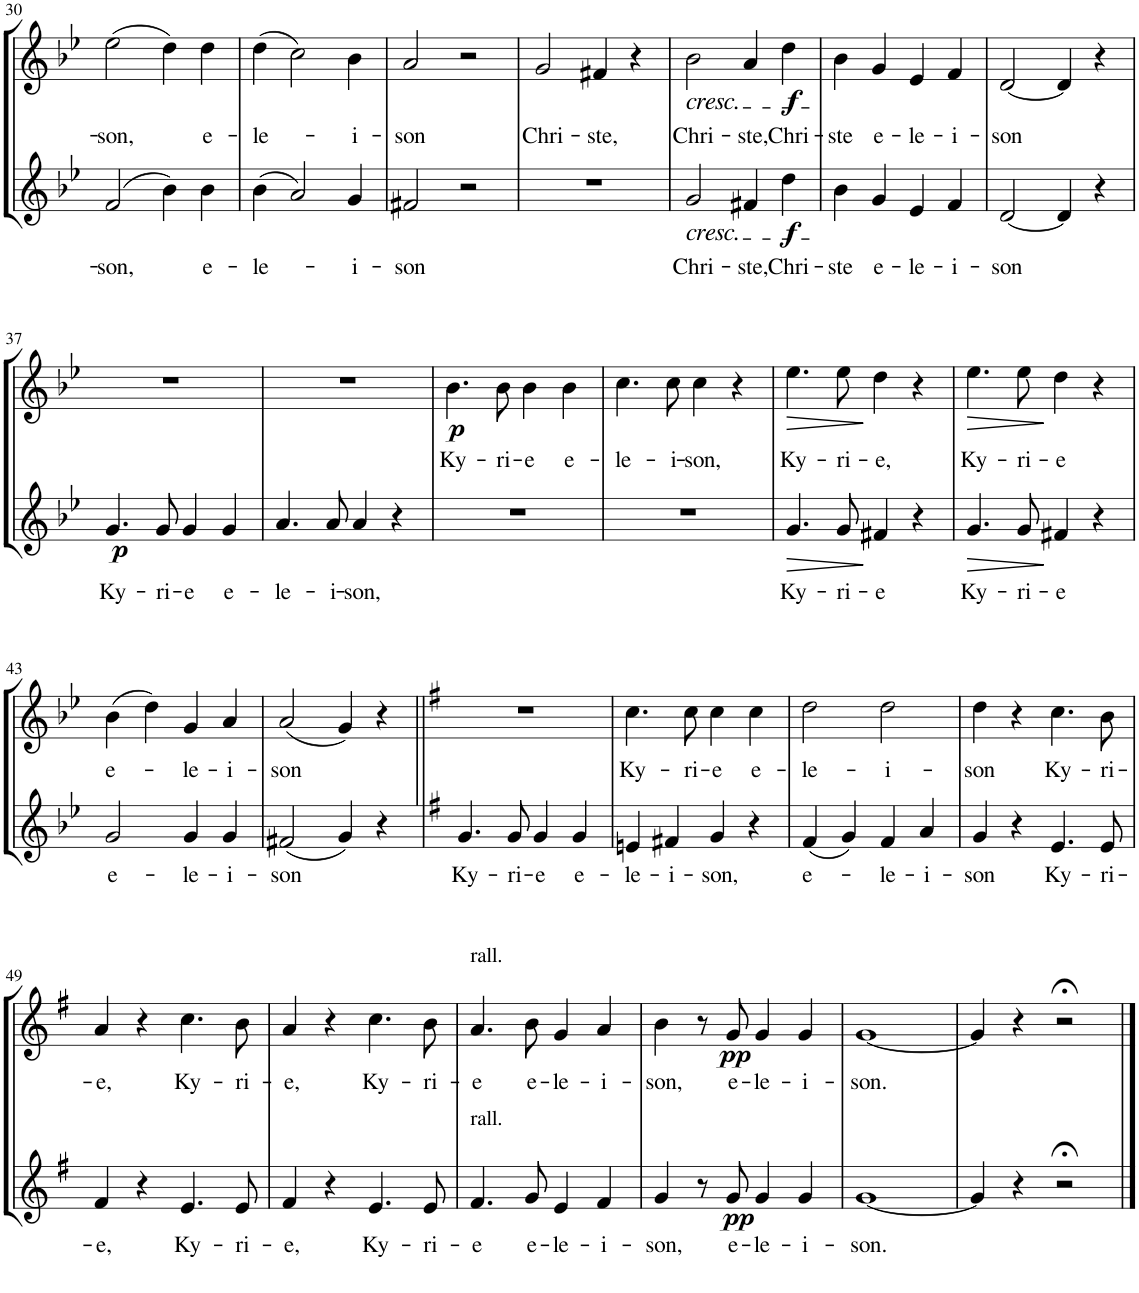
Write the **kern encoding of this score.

**kern	**text	**dynam	**kern	**text	**dynam
*part2	*part2	*part2	*part1	*part1	*part1
*staff2	*staff2	*staff2	*staff1	*staff1	*staff1
*I"II voce	*	*	*I"I voce	*	*
!!LO:PB:g=z
*clefG2	*	*	*clefG2	*	*
*k[b-e-]	*	*	*k[b-e-]	*	*
*B-:	*	*	*B-:	*	*
*M4/4	*	*	*M4/4	*	*
*met(c)	*	*	*met(c)	*	*
=30	=30	=30	=30	=30	=30
!	!LO:LY:b	!	!	!LO:LY:b	!
(2f/	-son,	.	(2ee-\	-son,	.
4b-\)	.	.	4dd\)	.	.
!	!LO:LY:b	!	!	!LO:LY:b	!
4b-\	e-	.	4dd\	e-	.
=31	=31	=31	=31	=31	=31
!	!LO:LY:b	!	!	!LO:LY:b	!
(4b-\	-le-	.	(4dd\	-le-	.
2a/)	.	.	2cc\)	.	.
!	!LO:LY:b	!	!	!LO:LY:b	!
4g/	-i-	.	4b-\	-i-	.
=32	=32	=32	=32	=32	=32
!	!LO:LY:b	!	!	!LO:LY:b	!
2f#X/	-son	.	2a/	-son	.
2r	.	.	2r	.	.
=33	=33	=33	=33	=33	=33
!	!	!	!	!LO:LY:b	!
1r	.	.	2g/	Chri-	.
!	!	!	!	!LO:LY:b	!
.	.	.	4f#X/	-ste,	.
.	.	.	4r	.	.
=34	=34	=34	=34	=34	=34
!	!	!	!LO:TX:b:i:t=cresc.	!	!
!LO:TX:b:i:t=cresc.	!	!	!	!	!
!	!LO:LY:b	!	!	!LO:LY:b	!
2g/	Chri-	.	2b-\	Chri-	.
!	!LO:LY:b	!	!	!LO:LY:b	!
4f#X/	-ste,	.	4a/	-ste,	.
!	!LO:LY:b	!LO:DY:b	!	!LO:LY:b	!LO:DY:b
4dd\	Chri-	f	4dd\	Chri-	f
=35	=35	=35	=35	=35	=35
!	!LO:LY:b	!	!	!LO:LY:b	!
4b-\	-ste	.	4b-\	-ste	.
!	!LO:LY:b	!	!	!LO:LY:b	!
4g/	e-	.	4g/	e-	.
!	!LO:LY:b	!	!	!LO:LY:b	!
4e-/	-le-	.	4e-/	-le-	.
!	!LO:LY:b	!	!	!LO:LY:b	!
4f/	-i-	.	4f/	-i-	.
=36	=36	=36	=36	=36	=36
!	!LO:LY:b	!	!	!LO:LY:b	!
[2d/	-son	.	[2d/	-son	.
4d/]	.	.	4d/]	.	.
4r	.	.	4r	.	.
!!LO:LB:g=z
=37	=37	=37	=37	=37	=37
!	!LO:LY:b	!LO:DY:b	!	!	!
4.g/	Ky-	p	1r	.	.
!	!LO:LY:b	!	!	!	!
8g/	-ri-	.	.	.	.
!	!LO:LY:b	!	!	!	!
4g/	-e	.	.	.	.
!	!LO:LY:b	!	!	!	!
4g/	e-	.	.	.	.
=38	=38	=38	=38	=38	=38
!	!LO:LY:b	!	!	!	!
4.a/	-le-	.	1r	.	.
!	!LO:LY:b	!	!	!	!
8a/	-i-	.	.	.	.
!	!LO:LY:b	!	!	!	!
4a/	-son,	.	.	.	.
4r	.	.	.	.	.
=39	=39	=39	=39	=39	=39
!	!	!	!	!LO:LY:b	!LO:DY:b
1r	.	.	4.b-\	Ky-	p
!	!	!	!	!LO:LY:b	!
.	.	.	8b-\	-ri-	.
!	!	!	!	!LO:LY:b	!
.	.	.	4b-\	-e	.
!	!	!	!	!LO:LY:b	!
.	.	.	4b-\	e-	.
=40	=40	=40	=40	=40	=40
!	!	!	!	!LO:LY:b	!
1r	.	.	4.cc\	-le-	.
!	!	!	!	!LO:LY:b	!
.	.	.	8cc\	-i-	.
!	!	!	!	!LO:LY:b	!
.	.	.	4cc\	-son,	.
.	.	.	4r	.	.
=41	=41	=41	=41	=41	=41
!	!LO:LY:b	!LO:HP:b	!	!LO:LY:b	!LO:HP:b
4.g/	Ky-	>	4.ee-\	Ky-	>
!	!LO:LY:b	!	!	!LO:LY:b	!
8g/	-ri-	.	8ee-\	-ri-	.
!	!LO:LY:b	!	!	!LO:LY:b	!
4f#X/	-e	]	4dd\	-e,	]
4r	.	.	4r	.	.
=42	=42	=42	=42	=42	=42
!	!LO:LY:b	!LO:HP:b	!	!LO:LY:b	!LO:HP:b
4.g/	Ky-	>	4.ee-\	Ky-	>
!	!LO:LY:b	!	!	!LO:LY:b	!
8g/	-ri-	.	8ee-\	-ri-	.
!	!LO:LY:b	!	!	!LO:LY:b	!
4f#X/	-e	]	4dd\	-e	]
4r	.	.	4r	.	.
!!LO:LB:g=z
=43	=43	=43	=43	=43	=43
!	!LO:LY:b	!	!	!LO:LY:b	!
2g/	e-	.	(4b-\	e-	.
.	.	.	4dd\)	.	.
!	!LO:LY:b	!	!	!LO:LY:b	!
4g/	-le-	.	4g/	-le-	.
!	!LO:LY:b	!	!	!LO:LY:b	!
4g/	-i-	.	4a/	-i-	.
=44	=44	=44	=44	=44	=44
!	!LO:LY:b	!	!	!LO:LY:b	!
(2f#X/	-son	.	(2a/	-son	.
4g/)	.	.	4g/)	.	.
4r	.	.	4r	.	.
=45||	=45||	=45||	=45||	=45||	=45||
*k[f#]	*	*	*k[f#]	*	*
*G:	*	*	*G:	*	*
!	!LO:LY:b	!	!	!	!
4.g/	Ky-	.	1r	.	.
!	!LO:LY:b	!	!	!	!
8g/	-ri-	.	.	.	.
!	!LO:LY:b	!	!	!	!
4g/	-e	.	.	.	.
!	!LO:LY:b	!	!	!	!
4g/	e-	.	.	.	.
=46	=46	=46	=46	=46	=46
!	!LO:LY:b	!	!	!LO:LY:b	!
4en/	-le-	.	4.cc\	Ky-	.
!	!LO:LY:b	!	!	!	!
4f#X/	-i-	.	.	.	.
!	!	!	!	!LO:LY:b	!
.	.	.	8cc\	-ri-	.
!	!LO:LY:b	!	!	!LO:LY:b	!
4g/	-son,	.	4cc\	-e	.
!	!	!	!	!LO:LY:b	!
4r	.	.	4cc\	e-	.
=47	=47	=47	=47	=47	=47
!	!LO:LY:b	!	!	!LO:LY:b	!
(4f#/	e-	.	2dd\	-le-	.
4g/)	.	.	.	.	.
!	!LO:LY:b	!	!	!LO:LY:b	!
4f#/	-le-	.	2dd\	-i-	.
!	!LO:LY:b	!	!	!	!
4a/	-i-	.	.	.	.
=48	=48	=48	=48	=48	=48
!	!LO:LY:b	!	!	!LO:LY:b	!
4g/	-son	.	4dd\	-son	.
4r	.	.	4r	.	.
!	!LO:LY:b	!	!	!LO:LY:b	!
4.e/	Ky-	.	4.cc\	Ky-	.
!	!LO:LY:b	!	!	!LO:LY:b	!
8e/	-ri-	.	8b\	-ri-	.
!!LO:LB:g=z
=49	=49	=49	=49	=49	=49
!	!LO:LY:b	!	!	!LO:LY:b	!
4f#/	-e,	.	4a/	-e,	.
4r	.	.	4r	.	.
!	!LO:LY:b	!	!	!LO:LY:b	!
4.e/	Ky-	.	4.cc\	Ky-	.
!	!LO:LY:b	!	!	!LO:LY:b	!
8e/	-ri-	.	8b\	-ri-	.
=50	=50	=50	=50	=50	=50
!	!LO:LY:b	!	!	!LO:LY:b	!
4f#/	-e,	.	4a/	-e,	.
4r	.	.	4r	.	.
!	!LO:LY:b	!	!	!LO:LY:b	!
4.e/	Ky-	.	4.cc\	Ky-	.
!	!LO:LY:b	!	!	!LO:LY:b	!
8e/	-ri-	.	8b\	-ri-	.
=51	=51	=51	=51	=51	=51
!	!	!	!LO:TX:a:t=rall.	!	!
!LO:TX:a:t=rall.	!	!	!	!	!
!	!LO:LY:b	!	!	!LO:LY:b	!
4.f#/	-e	.	4.a/	-e	.
!	!LO:LY:b	!	!	!LO:LY:b	!
8g/	e-	.	8b\	e-	.
!	!LO:LY:b	!	!	!LO:LY:b	!
4e/	-le-	.	4g/	-le-	.
!	!LO:LY:b	!	!	!LO:LY:b	!
4f#/	-i-	.	4a/	-i-	.
=52	=52	=52	=52	=52	=52
!	!LO:LY:b	!	!	!LO:LY:b	!
4g/	-son,	.	4b\	-son,	.
8r	.	.	8r	.	.
!	!LO:LY:b	!LO:DY:b	!	!LO:LY:b	!LO:DY:b
8g/	e-	pp	8g/	e-	pp
!	!LO:LY:b	!	!	!LO:LY:b	!
4g/	-le-	.	4g/	-le-	.
!	!LO:LY:b	!	!	!LO:LY:b	!
4g/	-i-	.	4g/	-i-	.
=53	=53	=53	=53	=53	=53
!	!LO:LY:b	!	!	!LO:LY:b	!
[1g	-son.	.	[1g	-son.	.
=54	=54	=54	=54	=54	=54
4g/]	.	.	4g/]	.	.
4r	.	.	4r	.	.
2r;<	.	.	2r;<	.	.
==	==	==	==	==	==
*-	*-	*-	*-	*-	*-
